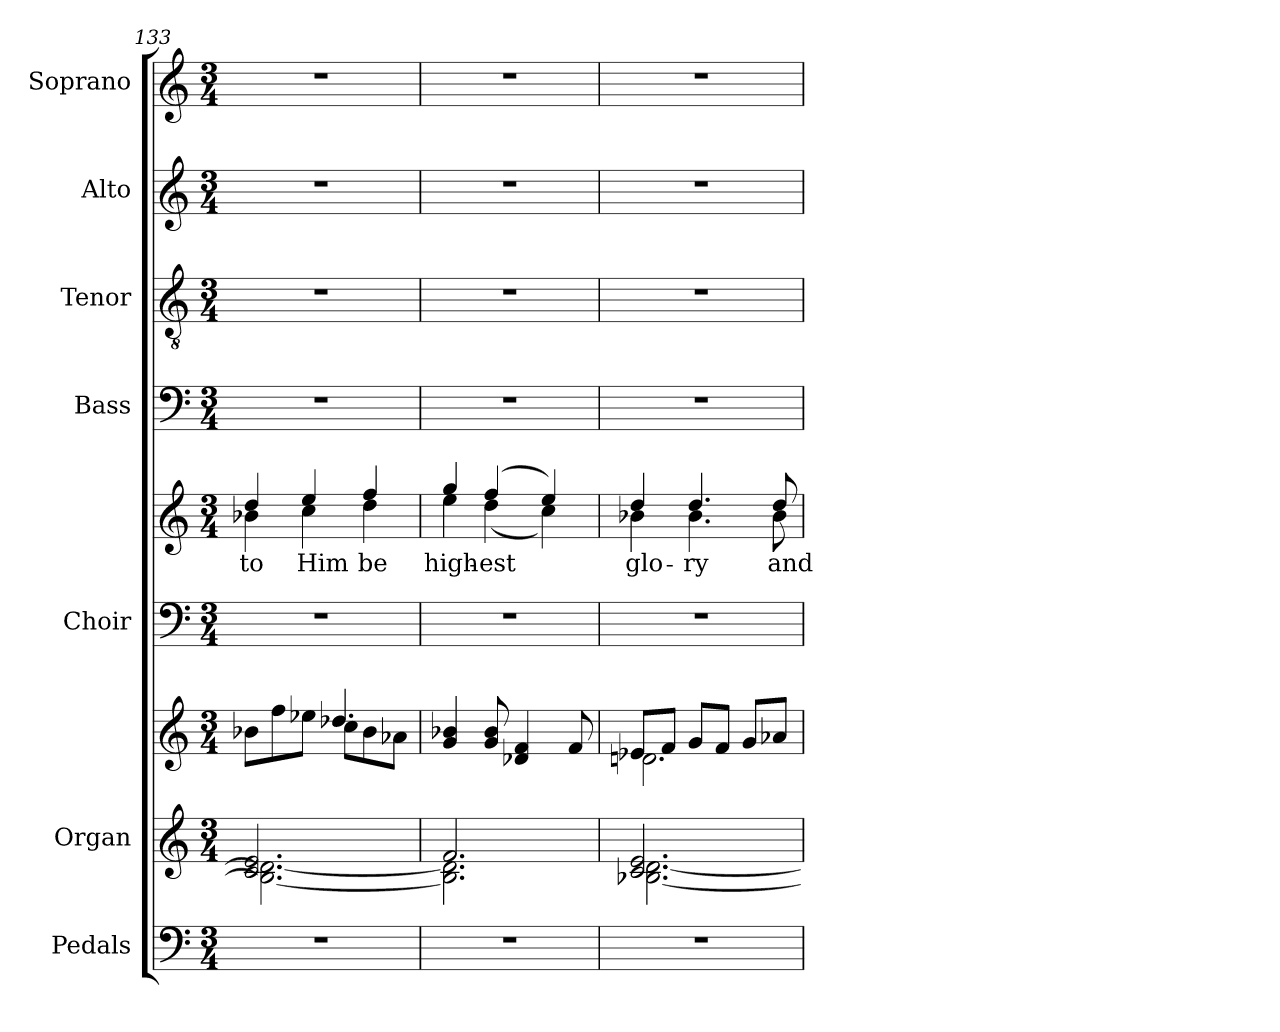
**kern	**kern	**kern	**kern	**kern	**text	**kern	**kern	**kern	**kern
*part7	*part6	*part6	*part5	*part5	*part5	*part4	*part3	*part2	*part1
*staff9	*staff8	*staff7	*staff6	*staff5	*staff5	*staff4	*staff3	*staff2	*staff1
*I"Pedals	*I"Organ	*	*I"Choir	*	*	*I"Bass	*I"Tenor	*I"Alto	*I"Soprano
*I'Ped.	*I'Org.	*	*I'Choir	*	*	*I'B.	*I'T.	*I'A.	*I'S.
*clefF4	*clefG2	*clefG2	*clefF4	*clefG2	*	*clefF4	*clefGv2	*clefG2	*clefG2
*	*	*	*	*	*	*	*ITrd7c12	*	*
*k[]	*k[]	*k[]	*k[]	*k[]	*	*k[]	*k[]	*k[]	*k[]
*C:	*C:	*C:	*C:	*C:	*	*C:	*C:	*C:	*C:
*M3/4	*M3/4	*M3/4	*M3/4	*M3/4	*	*M3/4	*M3/4	*M3/4	*M3/4
=133	=133	=133	=133	=133	=133	=133	=133	=133	=133
!LO:N:vis=1	!	!	!LO:N:vis=1	!	!	!	!	!	!
*	*^	*^	*	*	*	*	*	*	*
!	!	!	!	!	!	!	!LO:LY:a:color=#000000	!	!	!	!
*	*	*	*	*	*	*^	*	*	*	*	*
!	!	!	!	!	!	!	!	!LO:LY:b:color=#000000	!LO:N:vis=1	!LO:N:vis=1	!LO:N:vis=1	!LO:N:vis=1
2.r	2.ci/ 2.ei	2.B-i\_< 2.di_<	8b-Xi\L	4.ryy	2.r	4ddi/	4b-Xi\	to	2.r	2.r	2.r	2.r
.	.	.	8ffi\	.	.	.	.	.	.	.	.	.
!	!	!	!	!	!	!	!	!LO:LY:a:color=#000000	!	!	!	!
!	!	!	!	!	!	!	!	!LO:LY:b:color=#000000	!	!	!	!
.	.	.	8ee-Xi\J	.	.	4eei/	4cci\	Him	.	.	.	.
.	.	.	4.dd-Xi/	8cci\L	.	.	.	.	.	.	.	.
!	!	!	!	!	!	!	!	!LO:LY:a:color=#000000	!	!	!	!
!	!	!	!	!	!	!	!	!LO:LY:b:color=#000000	!	!	!	!
.	.	.	.	8b-i\	.	4ffi/	4ddi\	be	.	.	.	.
.	.	.	.	8a-Xi\J	.	.	.	.	.	.	.	.
!!LO:LB:g=z
=134	=134	=134	=134	=134	=134	=134	=134	=134	=134	=134	=134	=134
!LO:N:vis=1	!	!	!	!	!LO:N:vis=1	!	!	!	!	!	!	!
*	*	*	*v	*v	*	*	*	*	*	*	*	*
*	*	*	*^	*	*	*	*	*	*	*	*
!	!	!	!	!	!	!	!	!LO:LY:a:color=#000000	!	!	!	!
*	*	*	*v	*v	*	*	*	*	*	*	*	*
*	*	*	*^	*	*	*	*	*	*	*	*
!	!	!	!	!	!	!	!	!LO:LY:b:color=#000000	!LO:N:vis=1	!LO:N:vis=1	!LO:N:vis=1	!LO:N:vis=1
*	*	*	*v	*v	*	*	*	*	*	*	*	*
2.r	2.fi/	2.B-i\] 2.di]	4gi/ 4b-Xi	2.r	4ggi/	4eei\	high-	2.r	2.r	2.r	2.r
!	!	!	!	!	!	!	!LO:LY:a:color=#000000	!	!	!	!
!	!	!	!	!	!	!	!LO:LY:b:color=#000000	!	!	!	!
.	.	.	8gi/ 8b-i	.	(4ffi/	(4ddi\	-est	.	.	.	.
.	.	.	4d-Xi/ 4fi	.	.	.	.	.	.	.	.
.	.	.	.	.	4eei/)	4cci\)	.	.	.	.	.
.	.	.	8fi/	.	.	.	.	.	.	.	.
=135	=135	=135	=135	=135	=135	=135	=135	=135	=135	=135	=135
!LO:N:vis=1	!	!	!	!LO:N:vis=1	!	!	!	!	!	!	!
*	*	*	*^	*	*	*	*	*	*	*	*
!	!	!	!	!	!	!	!	!LO:LY:a:color=#000000	!	!	!	!
!	!	!	!	!	!	!	!	!LO:LY:b:color=#000000	!LO:N:vis=1	!LO:N:vis=1	!LO:N:vis=1	!LO:N:vis=1
2.r	2.ci/ 2.ei	[<2.B-Xi\ [<2.di	8e-Xi/L	2.dni\	2.r	4ddi/	4b-Xi\	glo-	2.r	2.r	2.r	2.r
.	.	.	8fi/J	.	.	.	.	.	.	.	.	.
!	!	!	!	!	!	!	!	!LO:LY:a:color=#000000	!	!	!	!
!	!	!	!	!	!	!	!	!LO:LY:b:color=#000000	!	!	!	!
.	.	.	8gi/L	.	.	4.ddi/	4.b-i\	-ry	.	.	.	.
.	.	.	8fi/J	.	.	.	.	.	.	.	.	.
.	.	.	8gi/L	.	.	.	.	.	.	.	.	.
!	!	!	!	!	!	!	!	!LO:LY:a:color=#000000	!	!	!	!
!	!	!	!	!	!	!	!	!LO:LY:b:color=#000000	!	!	!	!
.	.	.	8a-Xi/J	.	.	8ddi/	8b-i\	and	.	.	.	.
*	*v	*v	*	*	*	*v	*v	*	*	*	*	*
*	*	*v	*v	*	*	*	*	*	*	*
=	=	=	=	=	=	=	=	=	=
*-	*-	*-	*-	*-	*-	*-	*-	*-	*-
